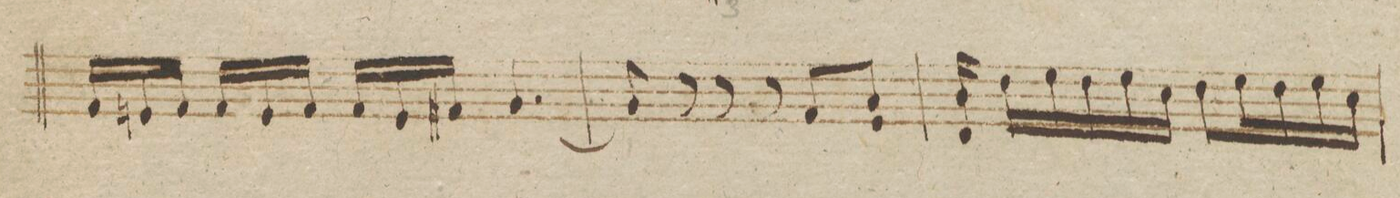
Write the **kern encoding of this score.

**kern	**dynam
*I"Violino 2do	*
*clefG2	*
*k[b-e-]	*
*M6/8	*
24f/LL	.
24en/	.
24f/JJ	.
24f/LL	.
24e/	.
24f/JJ	.
24f/LL	.
24e/	.
24f#X/JJ	.
[4.g/	.
=57	=57
8g/]	.
8r	.
8r	.
8r	.
8f/L	.
8aJ 8e-/	.
=58	=58
16b- 16d/	.
16dd\LL	.
16ee-\	.
16dd\	.
16ee-\	.
16cc\JJ	.
8dd\L	.
16ee-\L	.
16dd\	.
16ee-\	.
16cc\JJ	.
=59	=59
*-	*-
